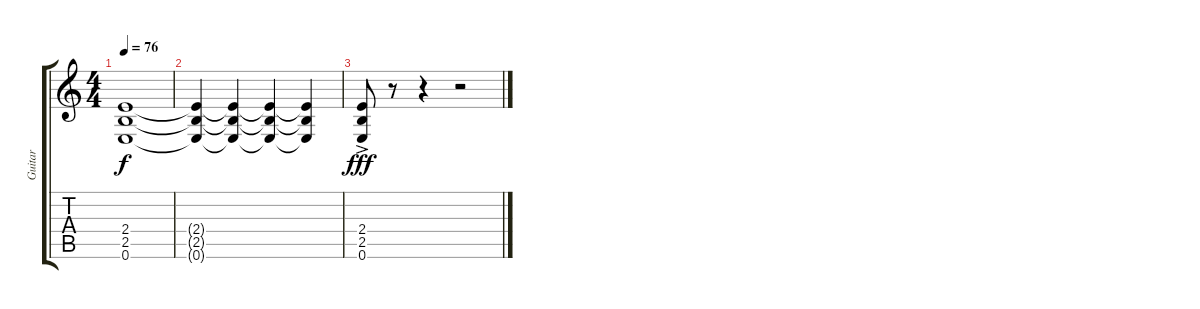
\track ("Guitar" "Guitar") {instrument distortionguitar}
\staff {score tabs}
\tuning (E4 B3 G3 D3 A2 E2) {hide}
\ts (4 4)
\tempo 76
\clef g2
\ks c
(2.4 2.5 0.6).1{dy f} |
(2.4{t} 2.5{t} 0.6{t}).4{volume 13} (2.4{t} 2.5{t} 0.6{t}).4{volume 11} (2.4{t} 2.5{t} 0.6{t}).4{volume 10} (2.4{t} 2.5{t} 0.6{t}).4 |
(2.4{ac} 2.5{ac} 0.6{ac}).8{dy fff volume 15} r.8 r.4 r.2
